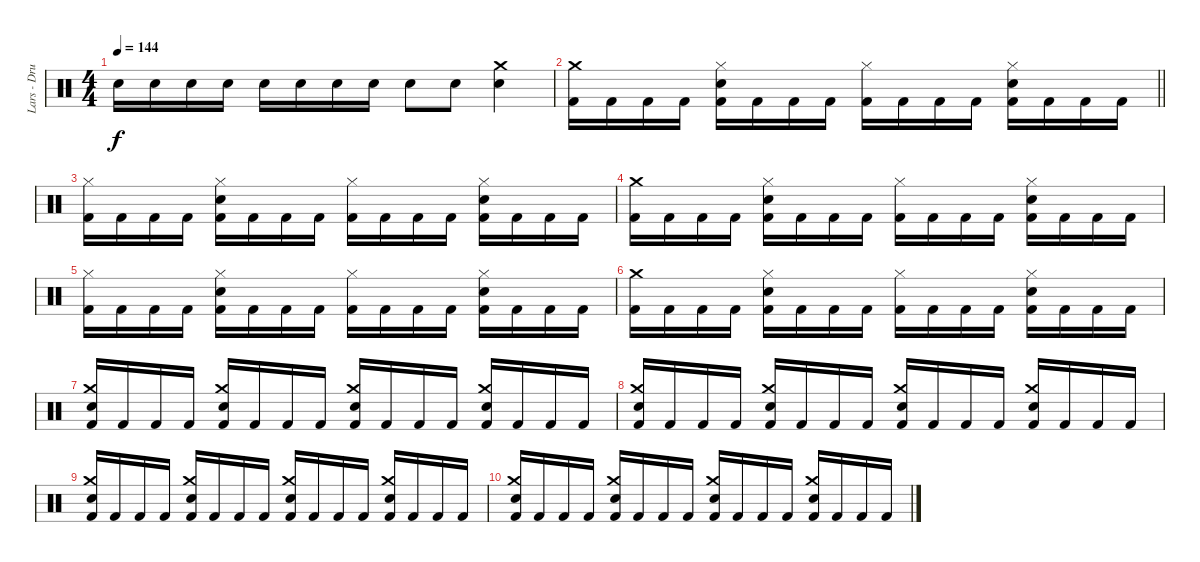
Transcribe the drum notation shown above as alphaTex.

\track ("Lars - Drums" "Lars - Dru") {instrument percussion}
\staff {score}
\articulation defaults
\ts (4 4)
\tempo 144
\clef neutral
\ks c "Snare (hit) 2".16{dy f volume 14} "Snare (hit) 2".16 "Snare (hit) 2".16 "Snare (hit) 2".16 "Snare (hit) 2".16 "Snare (hit) 2".16 "Snare (hit) 2".16 "Snare (hit) 2".16 "Snare (hit) 2".8 "Snare (hit) 2".8
("Crash medium (hit)" "Snare (hit) 2").4 |
\barLineRight lightlight
("Crash medium (hit)" "Kick (hit) 2").16{volume 13} "Kick (hit) 2".16 "Kick (hit) 2".16 "Kick (hit) 2".16 ("Hi-Hat (closed)" "Snare (hit) 2" "Kick (hit) 2").16 "Kick (hit) 2".16 "Kick (hit) 2".16 "Kick (hit) 2".16 ("Hi-Hat (closed)" "Kick (hit) 2").16 "Kick (hit) 2".16 "Kick (hit) 2".16 "Kick (hit) 2".16 ("Hi-Hat (closed)" "Snare (hit) 2" "Kick (hit) 2").16 "Kick (hit) 2".16 "Kick (hit) 2".16 "Kick (hit) 2".16 |
("Hi-Hat (closed)" "Kick (hit) 2").16{volume 12} "Kick (hit) 2".16 "Kick (hit) 2".16 "Kick (hit) 2".16 ("Hi-Hat (closed)" "Snare (hit) 2" "Kick (hit) 2").16 "Kick (hit) 2".16 "Kick (hit) 2".16 "Kick (hit) 2".16 ("Hi-Hat (closed)" "Kick (hit) 2").16 "Kick (hit) 2".16 "Kick (hit) 2".16 "Kick (hit) 2".16 ("Hi-Hat (closed)" "Snare (hit) 2" "Kick (hit) 2").16 "Kick (hit) 2".16 "Kick (hit) 2".16 "Kick (hit) 2".16 |
("Crash medium (hit)" "Kick (hit) 2").16{volume 11} "Kick (hit) 2".16 "Kick (hit) 2".16 "Kick (hit) 2".16 ("Hi-Hat (closed)" "Snare (hit) 2" "Kick (hit) 2").16 "Kick (hit) 2".16 "Kick (hit) 2".16 "Kick (hit) 2".16 ("Hi-Hat (closed)" "Kick (hit) 2").16 "Kick (hit) 2".16 "Kick (hit) 2".16 "Kick (hit) 2".16 ("Hi-Hat (closed)" "Snare (hit) 2" "Kick (hit) 2").16 "Kick (hit) 2".16 "Kick (hit) 2".16 "Kick (hit) 2".16 |
("Hi-Hat (closed)" "Kick (hit) 2").16{volume 10} "Kick (hit) 2".16 "Kick (hit) 2".16 "Kick (hit) 2".16 ("Hi-Hat (closed)" "Snare (hit) 2" "Kick (hit) 2").16 "Kick (hit) 2".16 "Kick (hit) 2".16 "Kick (hit) 2".16 ("Hi-Hat (closed)" "Kick (hit) 2").16 "Kick (hit) 2".16 "Kick (hit) 2".16 "Kick (hit) 2".16 ("Hi-Hat (closed)" "Snare (hit) 2" "Kick (hit) 2").16 "Kick (hit) 2".16 "Kick (hit) 2".16 "Kick (hit) 2".16 |
("Crash medium (hit)" "Kick (hit) 2").16{volume 9} "Kick (hit) 2".16 "Kick (hit) 2".16 "Kick (hit) 2".16 ("Hi-Hat (closed)" "Snare (hit) 2" "Kick (hit) 2").16 "Kick (hit) 2".16 "Kick (hit) 2".16 "Kick (hit) 2".16 ("Hi-Hat (closed)" "Kick (hit) 2").16 "Kick (hit) 2".16 "Kick (hit) 2".16 "Kick (hit) 2".16 ("Hi-Hat (closed)" "Snare (hit) 2" "Kick (hit) 2").16 "Kick (hit) 2".16 "Kick (hit) 2".16 "Kick (hit) 2".16 |
("Crash medium (hit)" "Snare (hit) 2" "Kick (hit) 2").16{volume 8} "Kick (hit) 2".16 "Kick (hit) 2".16 "Kick (hit) 2".16 ("Crash medium (hit)" "Snare (hit) 2" "Kick (hit) 2").16 "Kick (hit) 2".16 "Kick (hit) 2".16 "Kick (hit) 2".16 ("Crash medium (hit)" "Snare (hit) 2" "Kick (hit) 2").16 "Kick (hit) 2".16 "Kick (hit) 2".16 "Kick (hit) 2".16 ("Crash medium (hit)" "Snare (hit) 2" "Kick (hit) 2").16 "Kick (hit) 2".16 "Kick (hit) 2".16 "Kick (hit) 2".16 |
("Crash medium (hit)" "Snare (hit) 2" "Kick (hit) 2").16{volume 5} "Kick (hit) 2".16 "Kick (hit) 2".16 "Kick (hit) 2".16 ("Crash medium (hit)" "Snare (hit) 2" "Kick (hit) 2").16 "Kick (hit) 2".16 "Kick (hit) 2".16 "Kick (hit) 2".16 ("Crash medium (hit)" "Snare (hit) 2" "Kick (hit) 2").16 "Kick (hit) 2".16 "Kick (hit) 2".16 "Kick (hit) 2".16 ("Crash medium (hit)" "Snare (hit) 2" "Kick (hit) 2").16 "Kick (hit) 2".16 "Kick (hit) 2".16 "Kick (hit) 2".16 |
("Crash medium (hit)" "Snare (hit) 2" "Kick (hit) 2").16{volume 2} "Kick (hit) 2".16 "Kick (hit) 2".16 "Kick (hit) 2".16 ("Crash medium (hit)" "Snare (hit) 2" "Kick (hit) 2").16 "Kick (hit) 2".16 "Kick (hit) 2".16 "Kick (hit) 2".16 ("Crash medium (hit)" "Snare (hit) 2" "Kick (hit) 2").16 "Kick (hit) 2".16 "Kick (hit) 2".16 "Kick (hit) 2".16 ("Crash medium (hit)" "Snare (hit) 2" "Kick (hit) 2").16 "Kick (hit) 2".16 "Kick (hit) 2".16 "Kick (hit) 2".16 |
("Crash medium (hit)" "Snare (hit) 2" "Kick (hit) 2").16{volume 0} "Kick (hit) 2".16 "Kick (hit) 2".16 "Kick (hit) 2".16 ("Crash medium (hit)" "Snare (hit) 2" "Kick (hit) 2").16 "Kick (hit) 2".16 "Kick (hit) 2".16 "Kick (hit) 2".16 ("Crash medium (hit)" "Snare (hit) 2" "Kick (hit) 2").16 "Kick (hit) 2".16 "Kick (hit) 2".16 "Kick (hit) 2".16 ("Crash medium (hit)" "Snare (hit) 2" "Kick (hit) 2").16 "Kick (hit) 2".16 "Kick (hit) 2".16 "Kick (hit) 2".16
